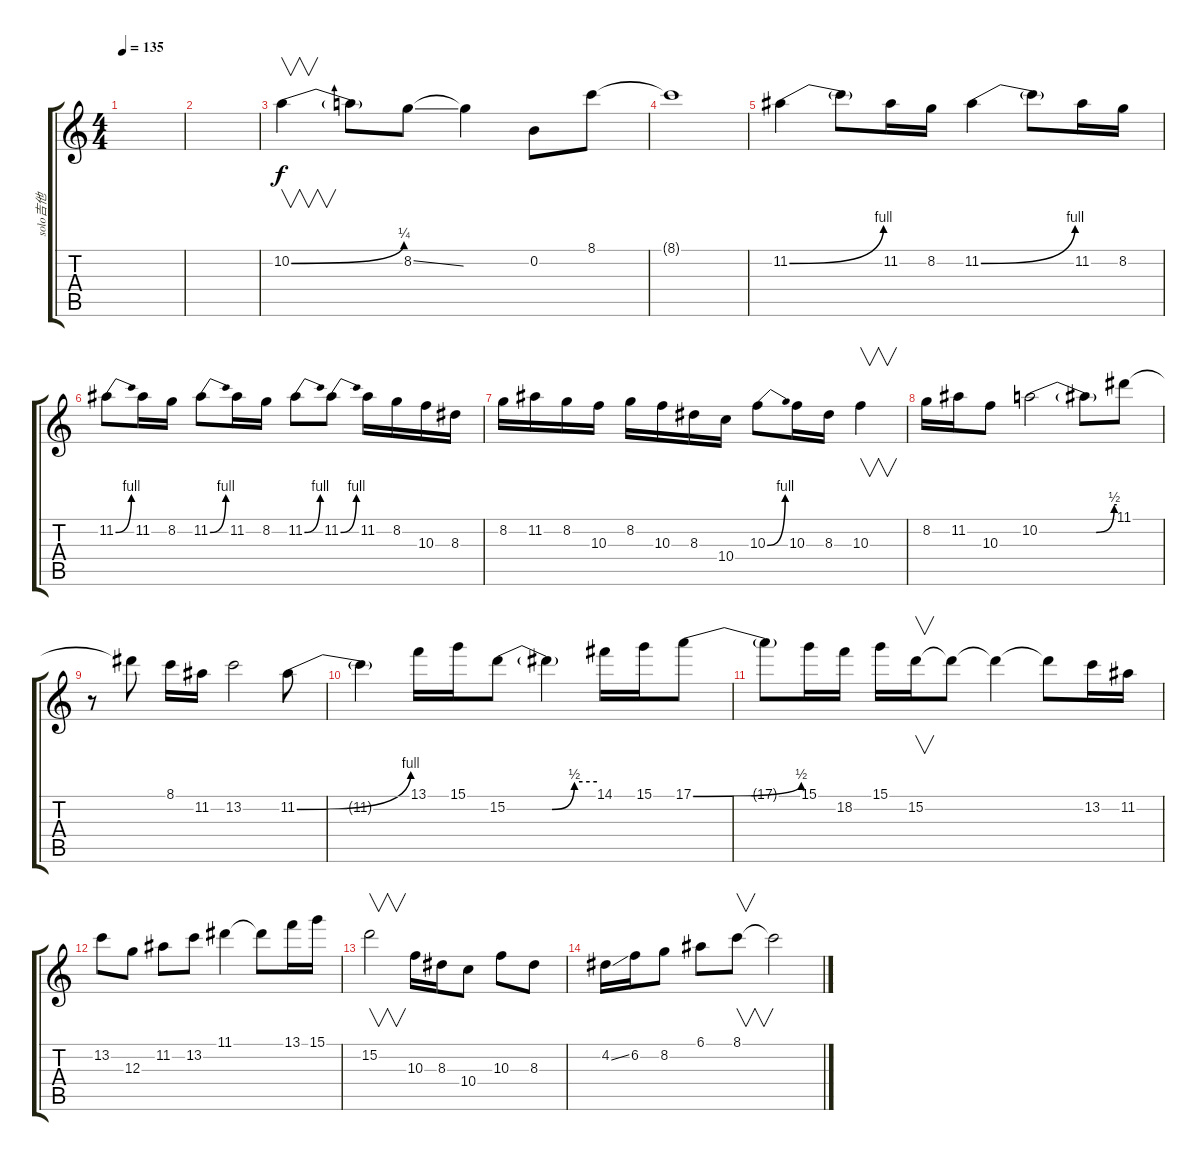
\track ("solo吉他" "solo吉他") {instrument overdrivenguitar}
\staff {score tabs}
\tuning (E4 B3 G3 D3 A2 E2) {hide}
\ts (4 4)
\tempo 135
\clef g2
\ks c
|
|
10.2{be (bend 0 0 60 1)}.4{v volume 16} 10.2{t}.8 8.2{ss}.8 8.2{t}.4 0.2.8 8.1.8 |
8.1{t}.1 |
11.2{be (bend 0 0 60 4)}.4 11.2{t}.8 11.2.16 8.2.16 11.2{be (bend 0 0 60 4)}.4 11.2{t}.8 11.2.16 8.2.16 |
11.2{be (bend 0 0 60 4)}.8 11.2.16 8.2.16 11.2{be (bend 0 0 60 4)}.8 11.2.16 8.2.16 11.2{be (bend 0 0 60 4)}.8 11.2{be (bend 0 0 60 4)}.8 11.2.16 8.2.16 10.3.16 8.3.16 |
8.2.16 11.2.16 8.2.16 10.3.16 8.2.16 10.3.16 8.3.16 10.4.16 10.3{be (bend 0 0 60 4)}.8 10.3.16 8.3.16 10.3.4{v} |
8.2.16 11.2.16 10.3.8 10.2{be (custom 0 0 15 0 30 0 44 0 58 2 60 2)}.2 10.2{t}.8 11.1.8 |
r.8 11.1{t}.8 8.1.16 11.2.16 13.2.2 11.2{be (bend 0 0 60 4)}.8 |
11.2{t}.4 13.1.16 15.1.16 15.2{be (custom 0 0 30 0 45 2 60 2)}.8 15.2{t}.4 14.1.16 15.1.16 17.1{be (bend 0 0 60 2)}.8 |
17.1{t}.8 15.1.16 18.2.16 15.1.16 15.2.16{v} 15.2{t}.8 15.2{t}.4 15.2{t}.8 13.2.16 11.2.16 |
13.2.8 12.3.8 11.2.8 13.2.8 11.1.4 11.1{t}.8 13.1.16 15.1.16 |
15.2.2{v} 10.3.16 8.3.16 10.4.8 10.3.8 8.3.8 |
4.2{ss}.16 6.2.16 8.2.8 6.1.8 8.1.8{v} 8.1{t}.2
